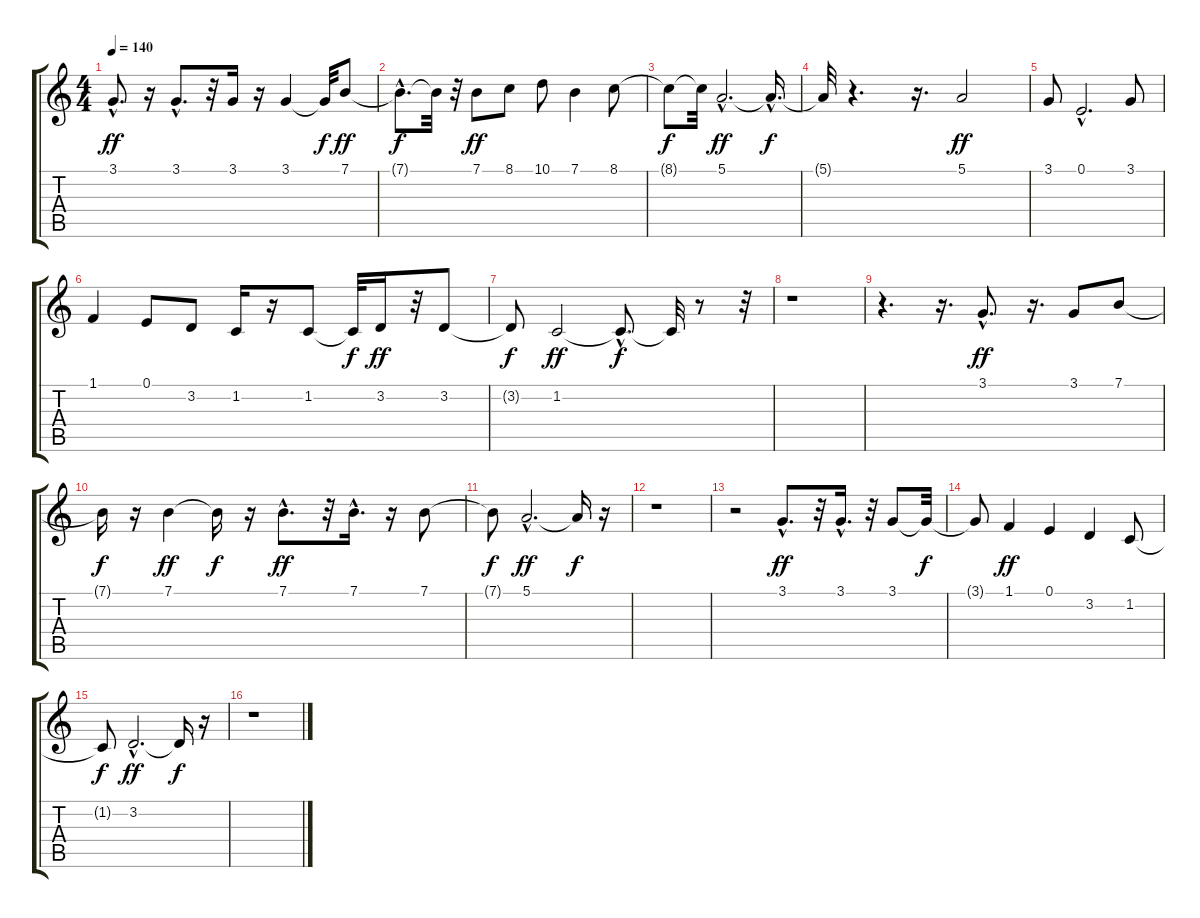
\track "" {instrument lead1square}
\staff {score tabs}
\tuning (E4 B3 G3 D3 A2 E2) {hide}
\ts (4 4)
\tempo 140
\clef g2
\ks c
3.1{hac}.8{d dy ff} r.16 3.1{hac}.8{d} r.32 3.1.16 r.16 3.1.4 3.1{t}.32{dy f} 7.1.8{dy ff} |
7.1{hac t}.8{d dy f} 7.1{t}.32 r.32 7.1.8{dy ff} 8.1.8 10.1.8 7.1.4 8.1.8 |
8.1{t}.8{dy f} 8.1{t}.32 5.1{hac}.2{d dy ff} 5.1{hac t}.16{d dy f} |
5.1{t}.32 r.4{d} r.16{d} 5.1.2{dy ff} |
3.1.8 0.1{hac}.2{d} 3.1.8 |
1.1.4 0.1.8 3.2.8 1.2.16 r.16 1.2.8 1.2{t}.32{dy f} 3.2.16{dy ff} r.32 3.2.8 |
3.2{t}.8{dy f} 1.2.2{dy ff} 1.2{hac t}.8{d dy f} 1.2{t}.32 r.8 r.32 |
r.1 |
r.4{d} r.16{d} 3.1{hac}.8{d dy ff} r.16{d} 3.1.8 7.1.8 |
7.1{t}.16{dy f} r.16 7.1.4{dy ff} 7.1{t}.16{dy f} r.16 7.1{hac}.8{d dy ff} r.32 7.1{hac}.16{d} r.16 7.1.8 |
7.1{t}.8{dy f} 5.1{hac}.2{d dy ff} 5.1{t}.16{dy f} r.16 |
r.1 |
r.2 3.1{hac}.8{d dy ff} r.32 3.1{hac}.16{d} r.32 3.1.8 3.1{t}.32{dy f} |
3.1{t}.8 1.1.4{dy ff} 0.1.4 3.2.4 1.2.8 |
1.2{t}.8{dy f} 3.2{hac}.2{d dy ff} 3.2{t}.16{dy f} r.16 |
r.1
